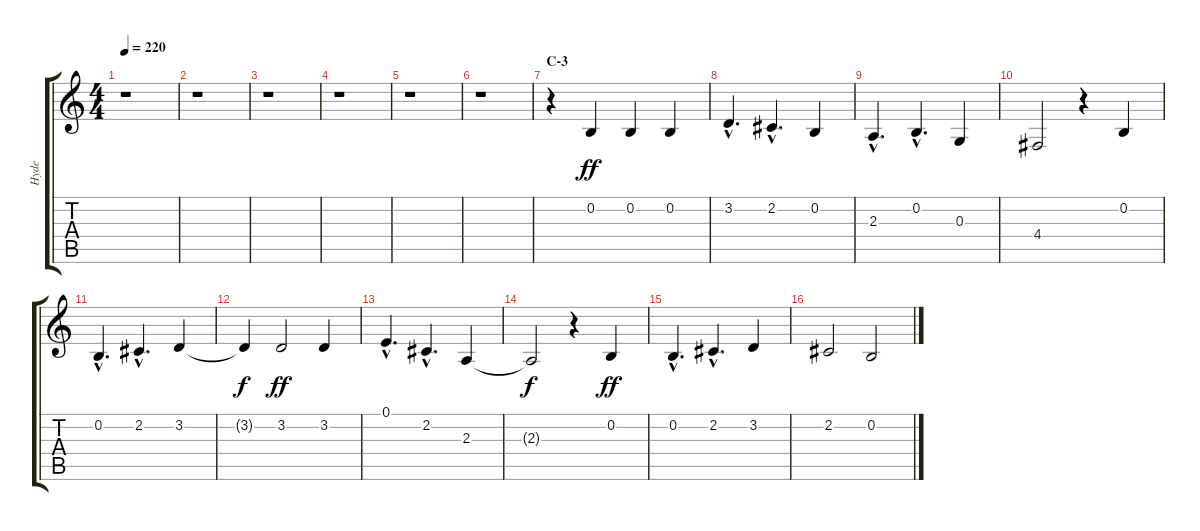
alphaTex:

\track ("Hyde" "Hyde") {instrument flute}
\staff {score tabs}
\tuning (E4 B3 G3 D3 A2 E2) {hide}
\ts (4 4)
\tempo 220
\clef g2
\ks c
r.1{dy f} |
r.1 |
r.1 |
r.1 |
r.1 |
r.1 |
\section ("" "C-3")
r.4 0.2.4{dy ff} 0.2.4 0.2.4 |
3.2{hac}.4{d} 2.2{hac}.4{d} 0.2.4 |
2.3{hac}.4{d} 0.2{hac}.4{d} 0.3.4 |
4.4.2 r.4 0.2.4 |
0.2{hac}.4{d} 2.2{hac}.4{d} 3.2.4 |
3.2{t}.4{dy f} 3.2.2{dy ff} 3.2.4 |
0.1{hac}.4{d} 2.2{hac}.4{d} 2.3.4 |
2.3{t}.2{dy f} r.4 0.2.4{dy ff} |
0.2{hac}.4{d} 2.2{hac}.4{d} 3.2.4 |
2.2.2 0.2.2
